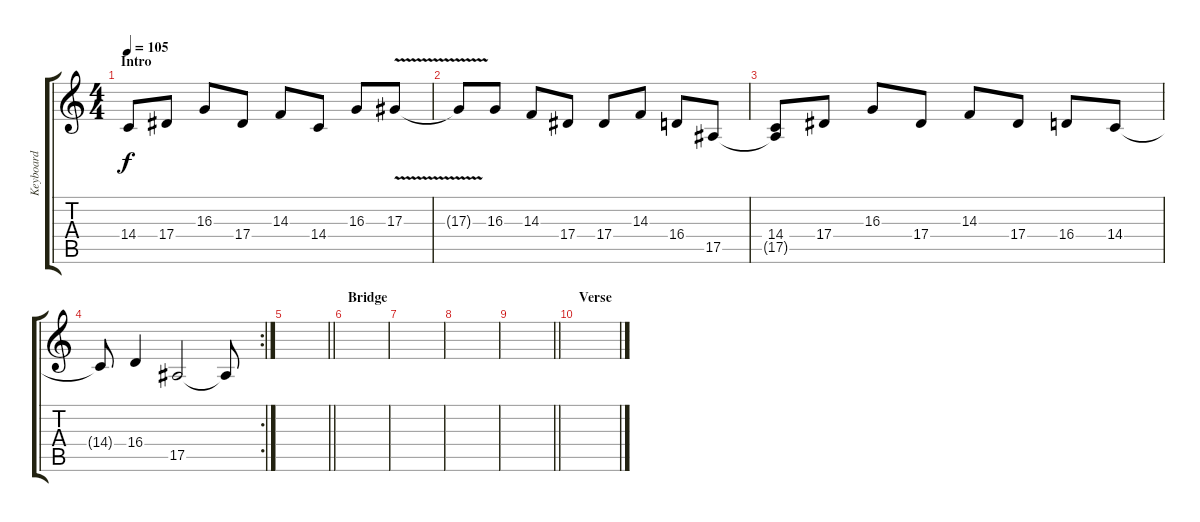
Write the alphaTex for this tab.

\track ("Keyboard" "Keyboard") {instrument lead1square}
\staff {score tabs}
\tuning (C4 G3 Eb3 Bb2 F2 C2) {hide}
\ts (4 4)
\section ("" "Intro")
\tempo 105
\clef g2
\ks c
14.4.8{dy f instrument lead1square} 17.4.8 16.3.8 17.4.8 14.3.8 14.4.8 16.3.8 17.3{v}.8 |
17.3{t}.8 16.3.8 14.3.8 17.4.8 17.4.8 14.3.8 16.4.8 17.5.8 |
(14.4 17.5{t}).8 17.4.8 16.3.8 17.4.8 14.3.8 17.4.8 16.4.8 14.4.8 |
\rc 2
14.4{t}.8 16.4.4 17.5.2 17.5{t}.8 |
\barLineRight lightlight
|
\section ("" "Bridge")
|
|
|
\barLineRight lightlight
|
\section ("" "Verse")
